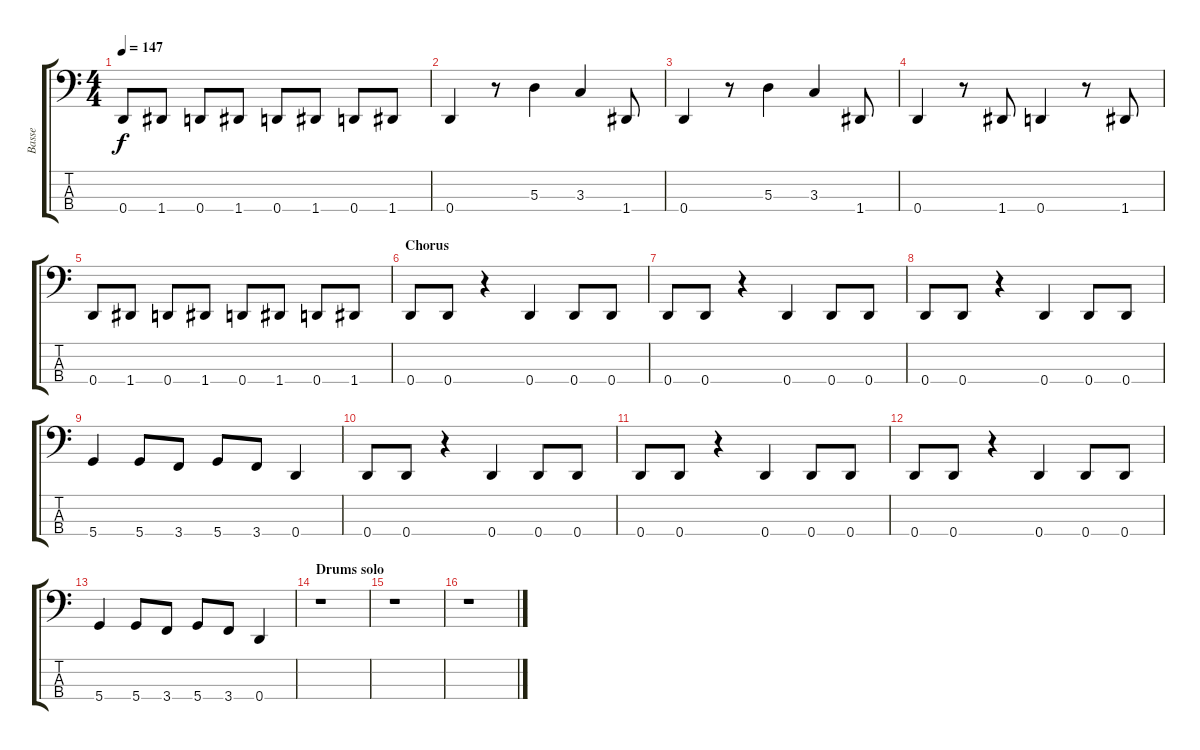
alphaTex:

\track ("Basse" "Basse") {instrument electricbasspick}
\staff {score tabs}
\tuning (G2 D2 A1 D1) {hide}
\ts (4 4)
\tempo 147
\clef f4
\ks c
0.4.8{dy f} 1.4.8 0.4.8 1.4.8 0.4.8 1.4.8 0.4.8 1.4.8 |
0.4.4 r.8 5.3.4 3.3.4 1.4.8 |
0.4.4 r.8 5.3.4 3.3.4 1.4.8 |
0.4.4 r.8 1.4.8 0.4.4 r.8 1.4.8 |
0.4.8 1.4.8 0.4.8 1.4.8 0.4.8 1.4.8 0.4.8 1.4.8 |
\section ("" "Chorus")
0.4.8 0.4.8 r.4 0.4.4 0.4.8 0.4.8 |
0.4.8 0.4.8 r.4 0.4.4 0.4.8 0.4.8 |
0.4.8 0.4.8 r.4 0.4.4 0.4.8 0.4.8 |
5.4.4 5.4.8 3.4.8 5.4.8 3.4.8 0.4.4 |
0.4.8 0.4.8 r.4 0.4.4 0.4.8 0.4.8 |
0.4.8 0.4.8 r.4 0.4.4 0.4.8 0.4.8 |
0.4.8 0.4.8 r.4 0.4.4 0.4.8 0.4.8 |
5.4.4 5.4.8 3.4.8 5.4.8 3.4.8 0.4.4 |
\section ("" "Drums solo")
r.1 |
r.1 |
r.1
